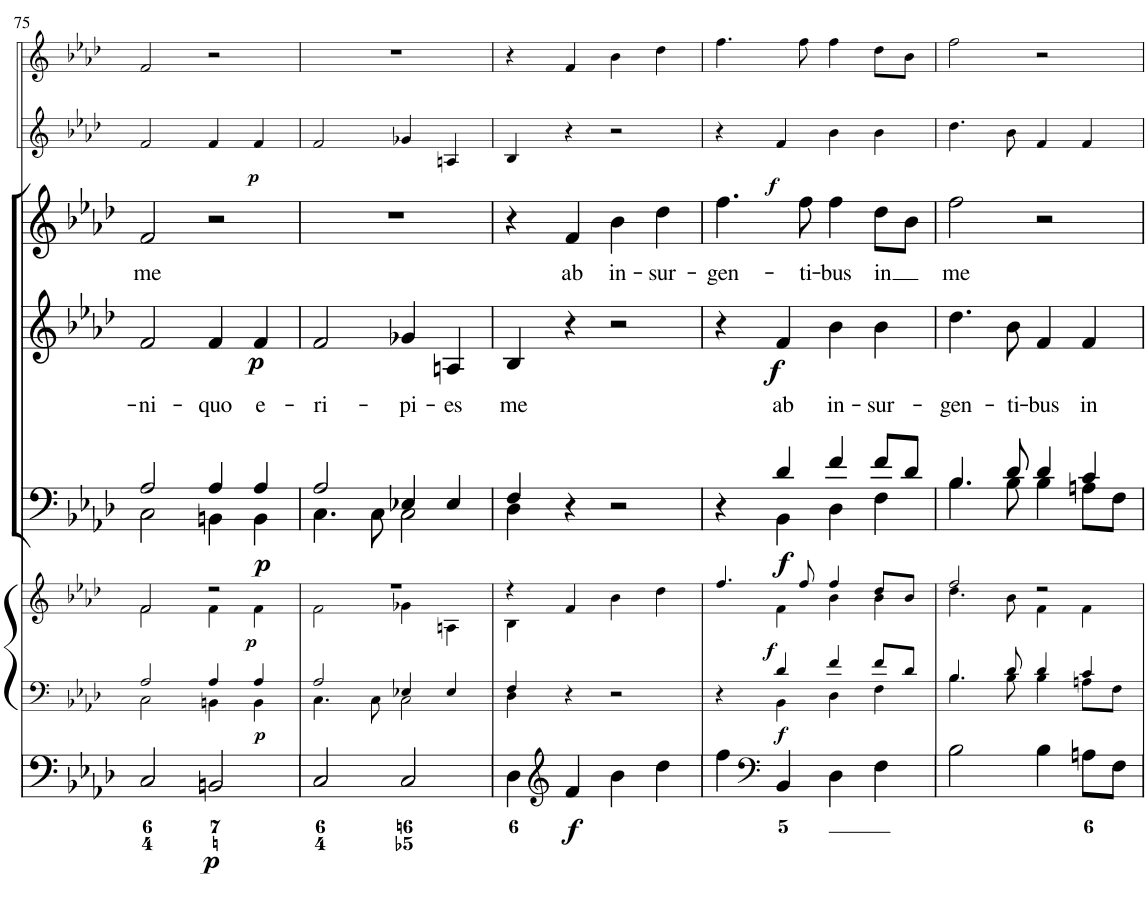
**kern	**kern	**kern	**dynam	**kern	**dynam	**kern	**text	**dynam	**kern	**text	**kern	**dynam	**kern
*part6	*part6	*part6	*part6	*part5	*part5	*part4	*part4	*part4	*part3	*part3	*part2	*part2	*part1
*staff8	*staff7	*staff6	*staff6/7/8	*staff5	*staff5	*staff4	*staff4	*staff4	*staff3	*staff3	*staff2	*staff2	*staff1
*I"Organ	*	*	*	*I"Voice	*	*I"Alto	*	*	*I"Soprano	*	*I"Violin 2	*	*I"Violin 1  non obbl.
*	*	*	*	*	*	*	*	*	*	*	*I'Vln	*	*I'Vln
!!LO:PB:g=z
*clefF4	*clefF4	*clefG2	*	*clefF4	*	*clefG2	*	*	*clefG2	*	*clefG2	*	*clefG2
*k[b-e-a-d-]	*k[b-e-a-d-]	*k[b-e-a-d-]	*	*k[b-e-a-d-]	*	*k[b-e-a-d-]	*	*	*k[b-e-a-d-]	*	*k[b-e-a-d-]	*	*k[b-e-a-d-]
*M2/2	*M2/2	*M2/2	*	*M2/2	*	*M2/2	*	*	*M2/2	*	*M2/2	*	*M2/2
*met(c|)	*met(c|)	*met(c|)	*	*met(c|)	*	*met(c|)	*	*	*met(c|)	*	*met(c|)	*	*met(c|)
=75	=75	=75	=75	=75	=75	=75	=75	=75	=75	=75	=75	=75	=75
*	*^	*^	*	*^	*	*	*	*	*	*	*	*	*
!	!	!	!	!	!	!	!	!	!	!LO:LY:b	!	!	!LO:LY:b	!	!	!
2C/	2A-/	2C\	2f/	2f\	.	2A-/	2C\	.	2f/	-ni-	.	2f/	me	2f/	.	2f/
!	!	!	!	!	!LO:DY:b=3	!	!	!	!	!LO:LY:b	!	!	!	!	!	!
2BBn/	4A-/	4BBn\	2r	4f\	p	4A-/	4BBn\	.	4f/	-quo	.	2r	.	4f/	.	2r
!	!	!	!	!	!LO:DY:b=2	!	!	!	!	!LO:LY:b	!	!	!	!	!	!
!	!	!	!	!	!LO:DY:n=1:b	!	!	!LO:DY:b	!	!	!LO:DY:b	!	!	!	!LO:DY:b	!
.	4A-/	4BB\	.	4f\	p p	4A-/	4BB\	p	4f/	e-	p	.	.	4f/	p	.
=76	=76	=76	=76	=76	=76	=76	=76	=76	=76	=76	=76	=76	=76	=76	=76	=76
!	!	!	!	!	!	!	!	!	!	!LO:LY:b	!	!	!	!	!	!
2C/	2A-/	4.C\	1r	2f\	.	2A-/	4.C\	.	2f/	-ri-	.	1r	.	2f/	.	1r
.	.	8C\	.	.	.	.	8C\	.	.	.	.	.	.	.	.	.
!	!	!	!	!	!	!	!	!	!	!LO:LY:b	!	!	!	!	!	!
2C/	4E-X/	2C\	.	4g-X\	.	4E-X/	2C\	.	4g-X/	-pi-	.	.	.	4g-X/	.	.
!	!	!	!	!	!	!	!	!	!	!LO:LY:b	!	!	!	!	!	!
.	4E-/	.	.	4An\	.	4E-/	.	.	4An/	-es	.	.	.	4An/	.	.
=77	=77	=77	=77	=77	=77	=77	=77	=77	=77	=77	=77	=77	=77	=77	=77	=77
!	!	!	!	!	!	!	!	!	!	!LO:LY:b	!	!	!	!	!	!
4D-\	4F/	4D-\	4r	4B-\	.	4F/	4D-\	.	4B-/	me	.	4r	.	4B-/	.	4r
*clefG2	*	*	*	*	*	*	*	*	*	*	*	*	*	*	*	*
!	!	!	!	!	!LO:DY:b=3	!	!	!	!	!	!	!	!LO:LY:b	!	!	!
4f/	4r	2.ryy	4f/	2.ryy	f	4r	2.ryy	.	4r	.	.	4f/	ab	4r	.	4f/
!	!	!	!	!	!	!	!	!	!	!	!	!	!LO:LY:b	!	!	!
4b-\	2r	.	4b-\	.	.	2r	.	.	2r	.	.	4b-\	in-	2r	.	4b-\
!	!	!	!	!	!	!	!	!	!	!	!	!	!LO:LY:b	!	!	!
4dd-\	.	.	4dd-\	.	.	.	.	.	.	.	.	4dd-\	-sur-	.	.	4dd-\
=78	=78	=78	=78	=78	=78	=78	=78	=78	=78	=78	=78	=78	=78	=78	=78	=78
!	!	!	!	!	!	!	!	!	!	!	!	!	!LO:LY:b	!	!	!
4ff\	4r	4ryy	4.ff/	4ryy	.	4r	4ryy	.	4r	.	.	4.ff\	-gen-	4r	.	4.ff\
*clefF4	*	*	*	*	*	*	*	*	*	*	*	*	*	*	*	*
!	!	!	!	!	!LO:DY:b=2	!	!	!	!	!LO:LY:b	!	!	!	!	!	!
!	!	!	!	!	!LO:DY:n=1:b	!	!	!LO:DY:b	!	!	!LO:DY:b	!	!	!	!LO:DY:b	!
4BB-/	4d-/	4BB-\	.	4f\	f f	4d-/	4BB-\	f	4f/	ab	f	.	.	4f/	f	.
!	!	!	!	!	!	!	!	!	!	!	!	!	!LO:LY:b	!	!	!
.	.	.	8ff/	.	.	.	.	.	.	.	.	8ff\	-ti-	.	.	8ff\
!	!	!	!	!	!	!	!	!	!	!LO:LY:b	!	!	!LO:LY:b	!	!	!
4D-\	4f/	4D-\	4ff/	4b-\	.	4f/	4D-\	.	4b-\	in-	.	4ff\	-bus	4b-\	.	4ff\
!	!	!	!	!	!	!	!	!	!	!LO:LY:b	!	!	!LO:LY:b	!	!	!
4F\	8f/L	4F\	8dd-/L	4b-\	.	8f/L	4F\	.	4b-\	-sur-	.	8dd-\L	in	4b-\	.	8dd-\L
.	8d-/J	.	8b-/J	.	.	8d-/J	.	.	.	.	.	8b-\J	.	.	.	8b-\J
=79	=79	=79	=79	=79	=79	=79	=79	=79	=79	=79	=79	=79	=79	=79	=79	=79
!	!	!	!	!	!	!	!	!	!	!LO:LY:b	!	!	!LO:LY:b	!	!	!
2B-\	4.B-/	4.B-\	2ff/	4.dd-\	.	4.B-/	4.B-\	.	4.dd-\	-gen-	.	2ff\	me	4.dd-\	.	2ff\
!	!	!	!	!	!	!	!	!	!	!LO:LY:b	!	!	!	!	!	!
.	8d-/	8B-\	.	8b-\	.	8d-/	8B-\	.	8b-\	-ti-	.	.	.	8b-\	.	.
!	!	!	!	!	!	!	!	!	!	!LO:LY:b	!	!	!	!	!	!
4B-\	4d-/	4B-\	2r	4f\	.	4d-/	4B-\	.	4f/	-bus	.	2r	.	4f/	.	2r
!	!	!	!	!	!	!	!	!	!	!LO:LY:b	!	!	!	!	!	!
8An\L	4c/	8An\L	.	4f\	.	4c/	8An\L	.	4f/	in	.	.	.	4f/	.	.
8F\J	.	8F\J	.	.	.	.	8F\J	.	.	.	.	.	.	.	.	.
*	*v	*v	*	*	*	*v	*v	*	*	*	*	*	*	*	*	*
*	*	*v	*v	*	*	*	*	*	*	*	*	*	*	*
=	=	=	=	=	=	=	=	=	=	=	=	=	=
*-	*-	*-	*-	*-	*-	*-	*-	*-	*-	*-	*-	*-	*-
